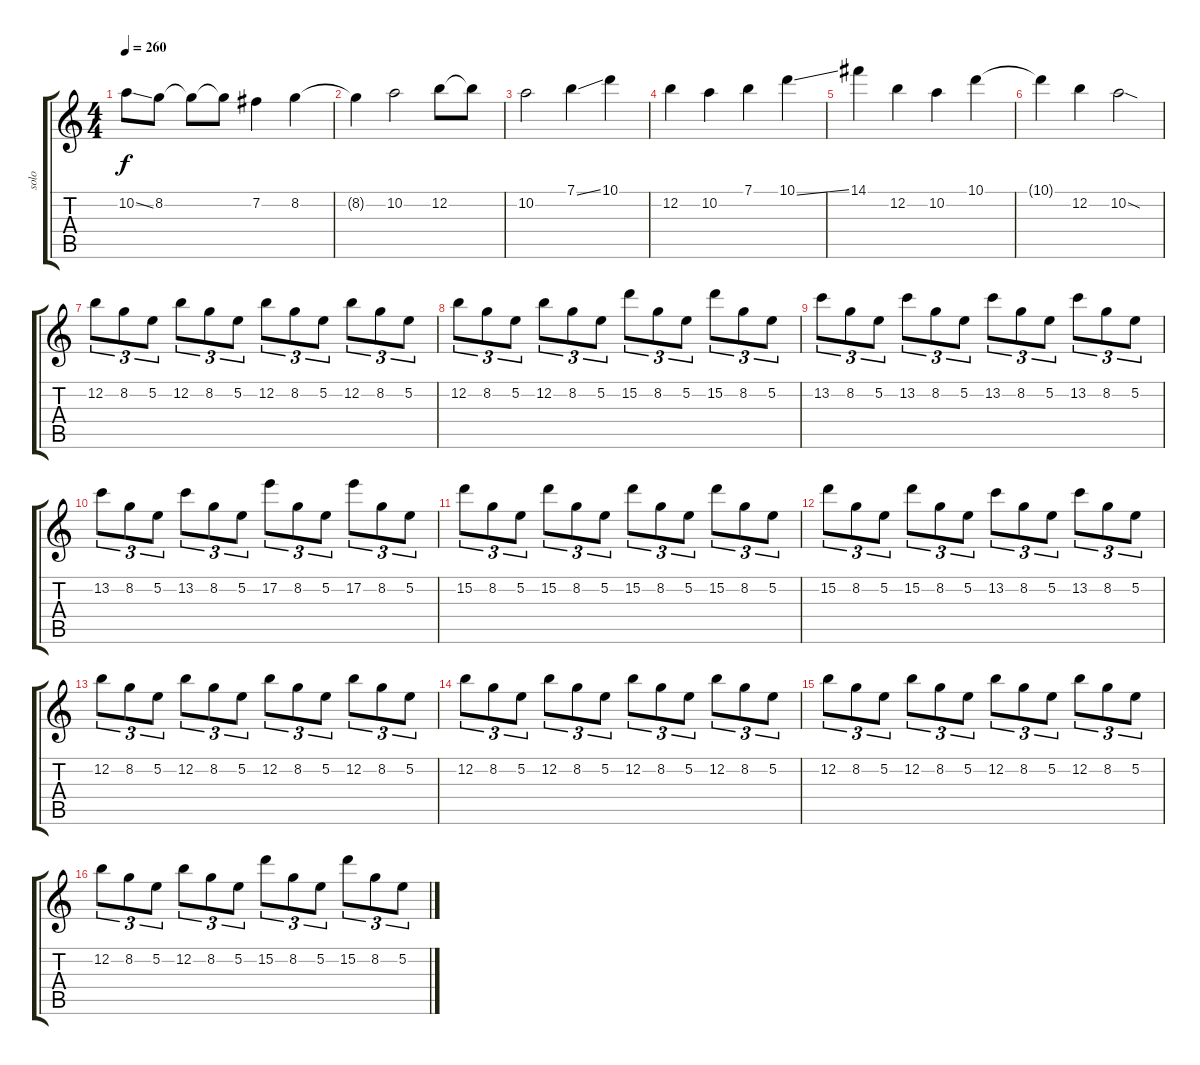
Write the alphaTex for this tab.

\track ("solo" "solo") {instrument distortionguitar}
\staff {score tabs}
\tuning (E4 B3 G3 D3 A2 E2) {hide}
\ts (4 4)
\tempo 260
\clef g2
\ks c
10.2{ss}.8{dy f} 8.2.8 8.2{t}.8 8.2{t}.8 7.2.4 8.2.4 |
8.2{t}.4 10.2.2 12.2.8 12.2{t}.8 |
10.2.2 7.1{ss}.4 10.1.4 |
12.2.4 10.2.4 7.1.4 10.1{ss}.4 |
14.1.4 12.2.4 10.2.4 10.1.4 |
10.1{t}.4 12.2.4 10.2{sod}.2 |
12.2.8{tu (3 2)} 8.2.8{tu (3 2)} 5.2.8{tu (3 2)} 12.2.8{tu (3 2)} 8.2.8{tu (3 2)} 5.2.8{tu (3 2)} 12.2.8{tu (3 2)} 8.2.8{tu (3 2)} 5.2.8{tu (3 2)} 12.2.8{tu (3 2)} 8.2.8{tu (3 2)} 5.2.8{tu (3 2)} |
12.2.8{tu (3 2)} 8.2.8{tu (3 2)} 5.2.8{tu (3 2)} 12.2.8{tu (3 2)} 8.2.8{tu (3 2)} 5.2.8{tu (3 2)} 15.2.8{tu (3 2)} 8.2.8{tu (3 2)} 5.2.8{tu (3 2)} 15.2.8{tu (3 2)} 8.2.8{tu (3 2)} 5.2.8{tu (3 2)} |
13.2.8{tu (3 2)} 8.2.8{tu (3 2)} 5.2.8{tu (3 2)} 13.2.8{tu (3 2)} 8.2.8{tu (3 2)} 5.2.8{tu (3 2)} 13.2.8{tu (3 2)} 8.2.8{tu (3 2)} 5.2.8{tu (3 2)} 13.2.8{tu (3 2)} 8.2.8{tu (3 2)} 5.2.8{tu (3 2)} |
13.2.8{tu (3 2)} 8.2.8{tu (3 2)} 5.2.8{tu (3 2)} 13.2.8{tu (3 2)} 8.2.8{tu (3 2)} 5.2.8{tu (3 2)} 17.2.8{tu (3 2)} 8.2.8{tu (3 2)} 5.2.8{tu (3 2)} 17.2.8{tu (3 2)} 8.2.8{tu (3 2)} 5.2.8{tu (3 2)} |
15.2.8{tu (3 2)} 8.2.8{tu (3 2)} 5.2.8{tu (3 2)} 15.2.8{tu (3 2)} 8.2.8{tu (3 2)} 5.2.8{tu (3 2)} 15.2.8{tu (3 2)} 8.2.8{tu (3 2)} 5.2.8{tu (3 2)} 15.2.8{tu (3 2)} 8.2.8{tu (3 2)} 5.2.8{tu (3 2)} |
15.2.8{tu (3 2)} 8.2.8{tu (3 2)} 5.2.8{tu (3 2)} 15.2.8{tu (3 2)} 8.2.8{tu (3 2)} 5.2.8{tu (3 2)} 13.2.8{tu (3 2)} 8.2.8{tu (3 2)} 5.2.8{tu (3 2)} 13.2.8{tu (3 2)} 8.2.8{tu (3 2)} 5.2.8{tu (3 2)} |
12.2.8{tu (3 2)} 8.2.8{tu (3 2)} 5.2.8{tu (3 2)} 12.2.8{tu (3 2)} 8.2.8{tu (3 2)} 5.2.8{tu (3 2)} 12.2.8{tu (3 2)} 8.2.8{tu (3 2)} 5.2.8{tu (3 2)} 12.2.8{tu (3 2)} 8.2.8{tu (3 2)} 5.2.8{tu (3 2)} |
12.2.8{tu (3 2)} 8.2.8{tu (3 2)} 5.2.8{tu (3 2)} 12.2.8{tu (3 2)} 8.2.8{tu (3 2)} 5.2.8{tu (3 2)} 12.2.8{tu (3 2)} 8.2.8{tu (3 2)} 5.2.8{tu (3 2)} 12.2.8{tu (3 2)} 8.2.8{tu (3 2)} 5.2.8{tu (3 2)} |
12.2.8{tu (3 2)} 8.2.8{tu (3 2)} 5.2.8{tu (3 2)} 12.2.8{tu (3 2)} 8.2.8{tu (3 2)} 5.2.8{tu (3 2)} 12.2.8{tu (3 2)} 8.2.8{tu (3 2)} 5.2.8{tu (3 2)} 12.2.8{tu (3 2)} 8.2.8{tu (3 2)} 5.2.8{tu (3 2)} |
12.2.8{tu (3 2)} 8.2.8{tu (3 2)} 5.2.8{tu (3 2)} 12.2.8{tu (3 2)} 8.2.8{tu (3 2)} 5.2.8{tu (3 2)} 15.2.8{tu (3 2)} 8.2.8{tu (3 2)} 5.2.8{tu (3 2)} 15.2.8{tu (3 2)} 8.2.8{tu (3 2)} 5.2.8{tu (3 2)}
